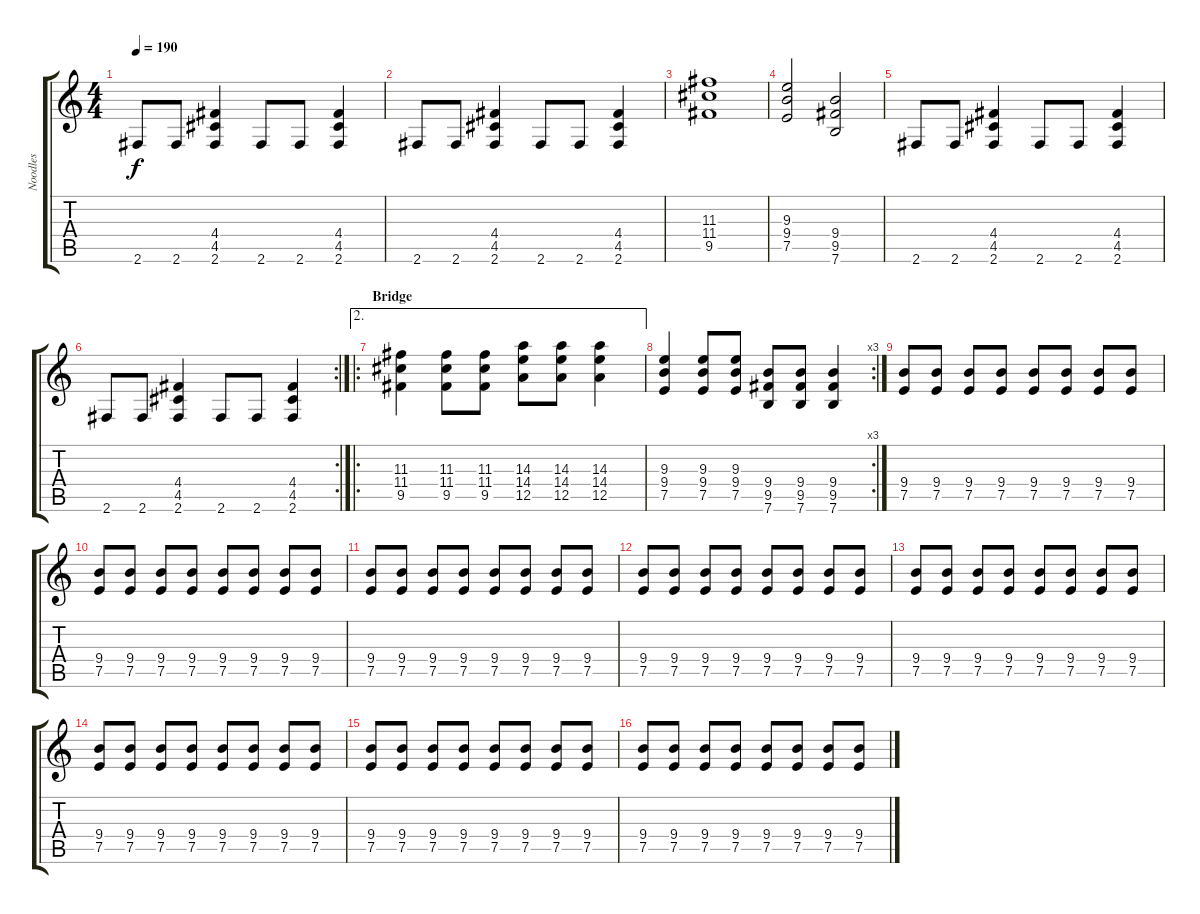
\track ("Noodles" "Noodles") {instrument distortionguitar}
\staff {score tabs}
\tuning (E4 B3 G3 D3 A2 E2) {hide}
\ts (4 4)
\tempo 190
\clef g2
\ks c
2.6.8{dy f} 2.6.8 (4.4 4.5 2.6).4 2.6.8 2.6.8 (4.4 4.5 2.6).4 |
2.6.8 2.6.8 (4.4 4.5 2.6).4 2.6.8 2.6.8 (4.4 4.5 2.6).4 |
(11.3 11.4 9.5).1 |
(9.3 9.4 7.5).2 (9.4 9.5 7.6).2 |
2.6.8 2.6.8 (4.4 4.5 2.6).4 2.6.8 2.6.8 (4.4 4.5 2.6).4 |
\rc 2
2.6.8 2.6.8 (4.4 4.5 2.6).4 2.6.8 2.6.8 (4.4 4.5 2.6).4 |
\ae 2
\ro
\section ("" "Bridge")
(11.3 11.4 9.5).4 (11.3 11.4 9.5).8 (11.3 11.4 9.5).8 (14.3 14.4 12.5).8 (14.3 14.4 12.5).8 (14.3 14.4 12.5).4 |
\rc 3
(9.3 9.4 7.5).4 (9.3 9.4 7.5).8 (9.3 9.4 7.5).8 (9.4 9.5 7.6).8 (9.4 9.5 7.6).8 (9.4 9.5 7.6).4 |
(9.4 7.5).8 (9.4 7.5).8 (9.4 7.5).8 (9.4 7.5).8 (9.4 7.5).8 (9.4 7.5).8 (9.4 7.5).8 (9.4 7.5).8 |
(9.4 7.5).8 (9.4 7.5).8 (9.4 7.5).8 (9.4 7.5).8 (9.4 7.5).8 (9.4 7.5).8 (9.4 7.5).8 (9.4 7.5).8 |
(9.4 7.5).8 (9.4 7.5).8 (9.4 7.5).8 (9.4 7.5).8 (9.4 7.5).8 (9.4 7.5).8 (9.4 7.5).8 (9.4 7.5).8 |
(9.4 7.5).8 (9.4 7.5).8 (9.4 7.5).8 (9.4 7.5).8 (9.4 7.5).8 (9.4 7.5).8 (9.4 7.5).8 (9.4 7.5).8 |
(9.4 7.5).8 (9.4 7.5).8 (9.4 7.5).8 (9.4 7.5).8 (9.4 7.5).8 (9.4 7.5).8 (9.4 7.5).8 (9.4 7.5).8 |
(9.4 7.5).8 (9.4 7.5).8 (9.4 7.5).8 (9.4 7.5).8 (9.4 7.5).8 (9.4 7.5).8 (9.4 7.5).8 (9.4 7.5).8 |
(9.4 7.5).8 (9.4 7.5).8 (9.4 7.5).8 (9.4 7.5).8 (9.4 7.5).8 (9.4 7.5).8 (9.4 7.5).8 (9.4 7.5).8 |
(9.4 7.5).8 (9.4 7.5).8 (9.4 7.5).8 (9.4 7.5).8 (9.4 7.5).8 (9.4 7.5).8 (9.4 7.5).8 (9.4 7.5).8
